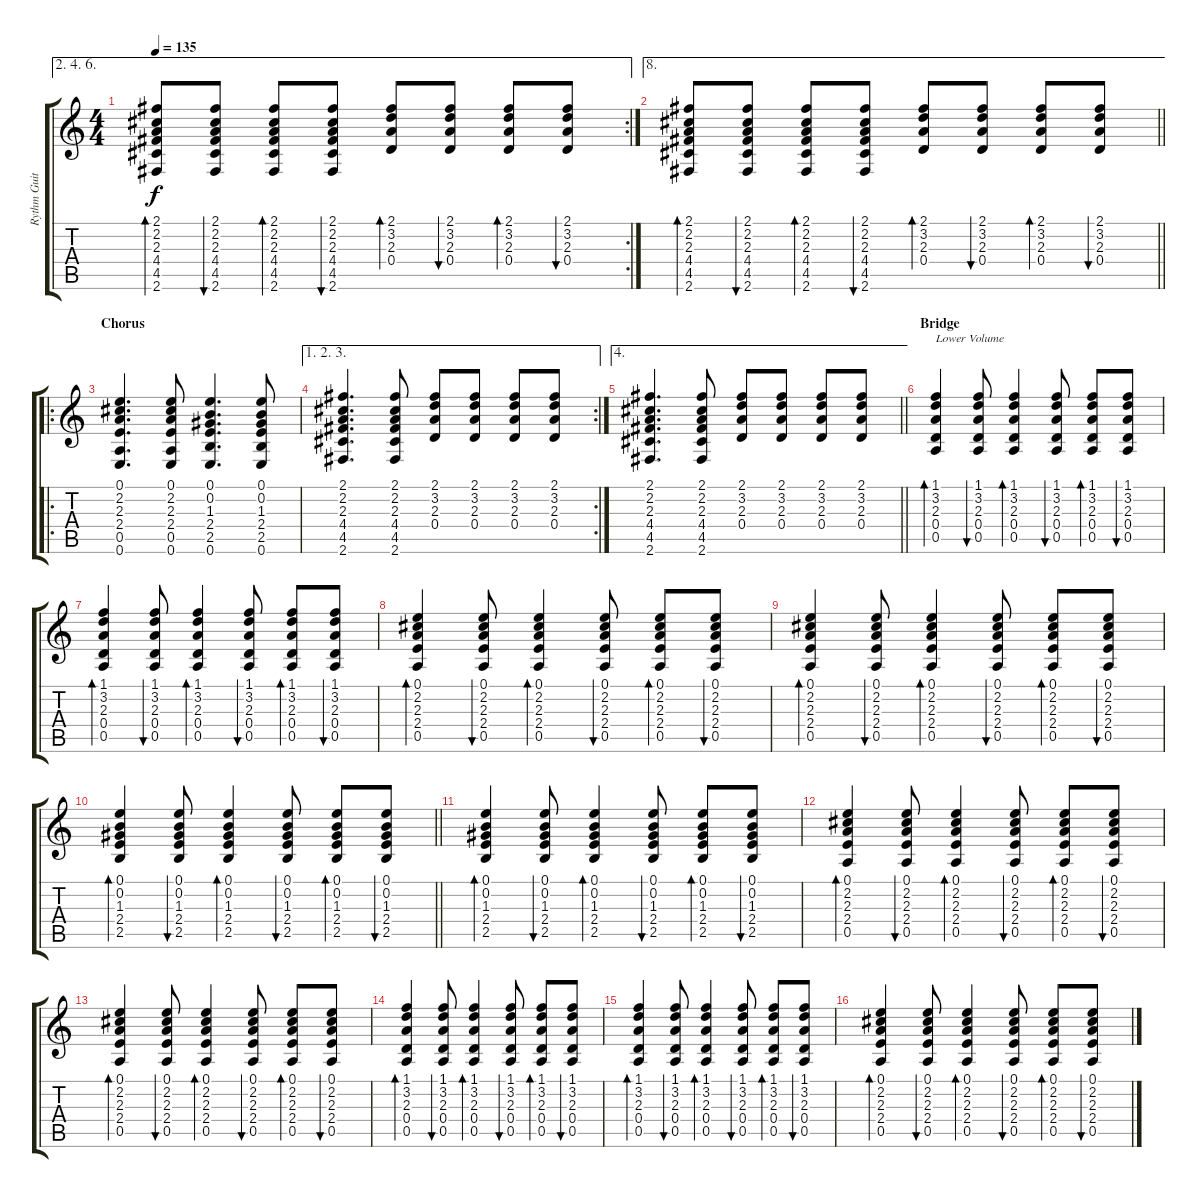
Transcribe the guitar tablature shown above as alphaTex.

\track ("Rythm Guitar" "Rythm Guit") {instrument acousticguitarnylon}
\staff {score tabs}
\tuning (E4 B3 G3 D3 A2 E2) {hide}
\ae (2 4 6)
\rc 2
\ts (4 4)
\tempo 135
\clef g2
\ks c
(2.1 2.2 2.3 4.4 4.5 2.6).8{bd 60 dy f} (2.1 2.2 2.3 4.4 4.5 2.6).8{bu 60} (2.1 2.2 2.3 4.4 4.5 2.6).8{bd 60} (2.1 2.2 2.3 4.4 4.5 2.6).8{bu 60} (2.1 3.2 2.3 0.4).8{bd 60} (2.1 3.2 2.3 0.4).8{bu 60} (2.1 3.2 2.3 0.4).8{bd 60} (2.1 3.2 2.3 0.4).8{bu 60} |
\ae 8
\barLineRight lightlight
(2.1 2.2 2.3 4.4 4.5 2.6).8{bd 60} (2.1 2.2 2.3 4.4 4.5 2.6).8{bu 60} (2.1 2.2 2.3 4.4 4.5 2.6).8{bd 60} (2.1 2.2 2.3 4.4 4.5 2.6).8{bu 60} (2.1 3.2 2.3 0.4).8{bd 60} (2.1 3.2 2.3 0.4).8{bu 60} (2.1 3.2 2.3 0.4).8{bd 60} (2.1 3.2 2.3 0.4).8{bu 60} |
\ro
\section ("" "Chorus")
(0.1 2.2 2.3 2.4 0.5 0.6).4{d} (0.1 2.2 2.3 2.4 0.5 0.6).8 (0.1 0.2 1.3 2.4 2.5 0.6).4{d} (0.1 0.2 1.3 2.4 2.5 0.6).8 |
\ae (1 2 3)
\rc 2
(2.1 2.2 2.3 4.4 4.5 2.6).4{d} (2.1 2.2 2.3 4.4 4.5 2.6).8 (2.1 3.2 2.3 0.4).8 (2.1 3.2 2.3 0.4).8 (2.1 3.2 2.3 0.4).8 (2.1 3.2 2.3 0.4).8 |
\ae 4
\barLineRight lightlight
(2.1 2.2 2.3 4.4 4.5 2.6).4{d} (2.1 2.2 2.3 4.4 4.5 2.6).8 (2.1 3.2 2.3 0.4).8 (2.1 3.2 2.3 0.4).8 (2.1 3.2 2.3 0.4).8 (2.1 3.2 2.3 0.4).8 |
\section ("" "Bridge")
(1.1 3.2 2.3 0.4 0.5).4{bd 60 txt "Lower Volume" volume 12} (1.1 3.2 2.3 0.4 0.5).8{bu 60} (1.1 3.2 2.3 0.4 0.5).4{bd 60} (1.1 3.2 2.3 0.4 0.5).8{bu 60} (1.1 3.2 2.3 0.4 0.5).8{bd 60} (1.1 3.2 2.3 0.4 0.5).8{bu 60} |
(1.1 3.2 2.3 0.4 0.5).4{bd 60} (1.1 3.2 2.3 0.4 0.5).8{bu 60} (1.1 3.2 2.3 0.4 0.5).4{bd 60} (1.1 3.2 2.3 0.4 0.5).8{bu 60} (1.1 3.2 2.3 0.4 0.5).8{bd 60} (1.1 3.2 2.3 0.4 0.5).8{bu 60} |
(0.1 2.2 2.3 2.4 0.5).4{bd 120} (0.1 2.2 2.3 2.4 0.5).8{bu 60} (0.1 2.2 2.3 2.4 0.5).4{bd 60} (0.1 2.2 2.3 2.4 0.5).8{bu 60} (0.1 2.2 2.3 2.4 0.5).8{bd 60} (0.1 2.2 2.3 2.4 0.5).8{bu 60} |
(0.1 2.2 2.3 2.4 0.5).4{bd 60} (0.1 2.2 2.3 2.4 0.5).8{bu 60} (0.1 2.2 2.3 2.4 0.5).4{bd 60} (0.1 2.2 2.3 2.4 0.5).8{bu 60} (0.1 2.2 2.3 2.4 0.5).8{bd 60} (0.1 2.2 2.3 2.4 0.5).8{bu 60} |
\barLineRight lightlight
(0.1 0.2 1.3 2.4 2.5).4{bd 120} (0.1 0.2 1.3 2.4 2.5).8{bu 60} (0.1 0.2 1.3 2.4 2.5).4{bd 60} (0.1 0.2 1.3 2.4 2.5).8{bu 60} (0.1 0.2 1.3 2.4 2.5).8{bd 60} (0.1 0.2 1.3 2.4 2.5).8{bu 60} |
\section ("" "")
(0.1 0.2 1.3 2.4 2.5).4{bd 60} (0.1 0.2 1.3 2.4 2.5).8{bu 60} (0.1 0.2 1.3 2.4 2.5).4{bd 60} (0.1 0.2 1.3 2.4 2.5).8{bu 60} (0.1 0.2 1.3 2.4 2.5).8{bd 60} (0.1 0.2 1.3 2.4 2.5).8{bu 60} |
(0.1 2.2 2.3 2.4 0.5).4{bd 120} (0.1 2.2 2.3 2.4 0.5).8{bu 60} (0.1 2.2 2.3 2.4 0.5).4{bd 60} (0.1 2.2 2.3 2.4 0.5).8{bu 60} (0.1 2.2 2.3 2.4 0.5).8{bd 60} (0.1 2.2 2.3 2.4 0.5).8{bu 60} |
(0.1 2.2 2.3 2.4 0.5).4{bd 60} (0.1 2.2 2.3 2.4 0.5).8{bu 60} (0.1 2.2 2.3 2.4 0.5).4{bd 60} (0.1 2.2 2.3 2.4 0.5).8{bu 60} (0.1 2.2 2.3 2.4 0.5).8{bd 60} (0.1 2.2 2.3 2.4 0.5).8{bu 60} |
(1.1 3.2 2.3 0.4 0.5).4{bd 60} (1.1 3.2 2.3 0.4 0.5).8{bu 60} (1.1 3.2 2.3 0.4 0.5).4{bd 60} (1.1 3.2 2.3 0.4 0.5).8{bu 60} (1.1 3.2 2.3 0.4 0.5).8{bd 60} (1.1 3.2 2.3 0.4 0.5).8{bu 60} |
(1.1 3.2 2.3 0.4 0.5).4{bd 60} (1.1 3.2 2.3 0.4 0.5).8{bu 60} (1.1 3.2 2.3 0.4 0.5).4{bd 60} (1.1 3.2 2.3 0.4 0.5).8{bu 60} (1.1 3.2 2.3 0.4 0.5).8{bd 60} (1.1 3.2 2.3 0.4 0.5).8{bu 60} |
(0.1 2.2 2.3 2.4 0.5).4{bd 120} (0.1 2.2 2.3 2.4 0.5).8{bu 60} (0.1 2.2 2.3 2.4 0.5).4{bd 60} (0.1 2.2 2.3 2.4 0.5).8{bu 60} (0.1 2.2 2.3 2.4 0.5).8{bd 60} (0.1 2.2 2.3 2.4 0.5).8{bu 60}
